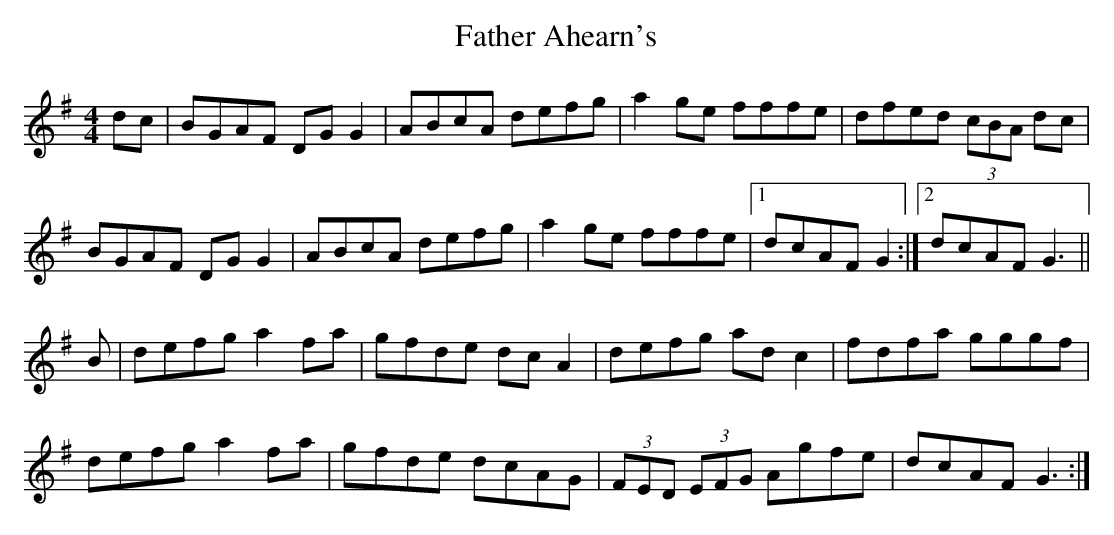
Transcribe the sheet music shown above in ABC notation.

X:1
T: Father Ahearn's
L: 1/8
M: 4/4
K: G
dc|BGAF DG G2|ABcA defg|a2 ge fffe|dfed (3cBA dc|
BGAF DG G2|ABcA defg|a2 ge fffe|1 dcAF G2 :|2 dcAF G3 ||
B|defg a2 fa|gfde dc A2|defg ad c2|fdfa gggf|
defg a2 fa|gfde dcAG|(3FED (3EFG Agfe|dcAF G3 :|
